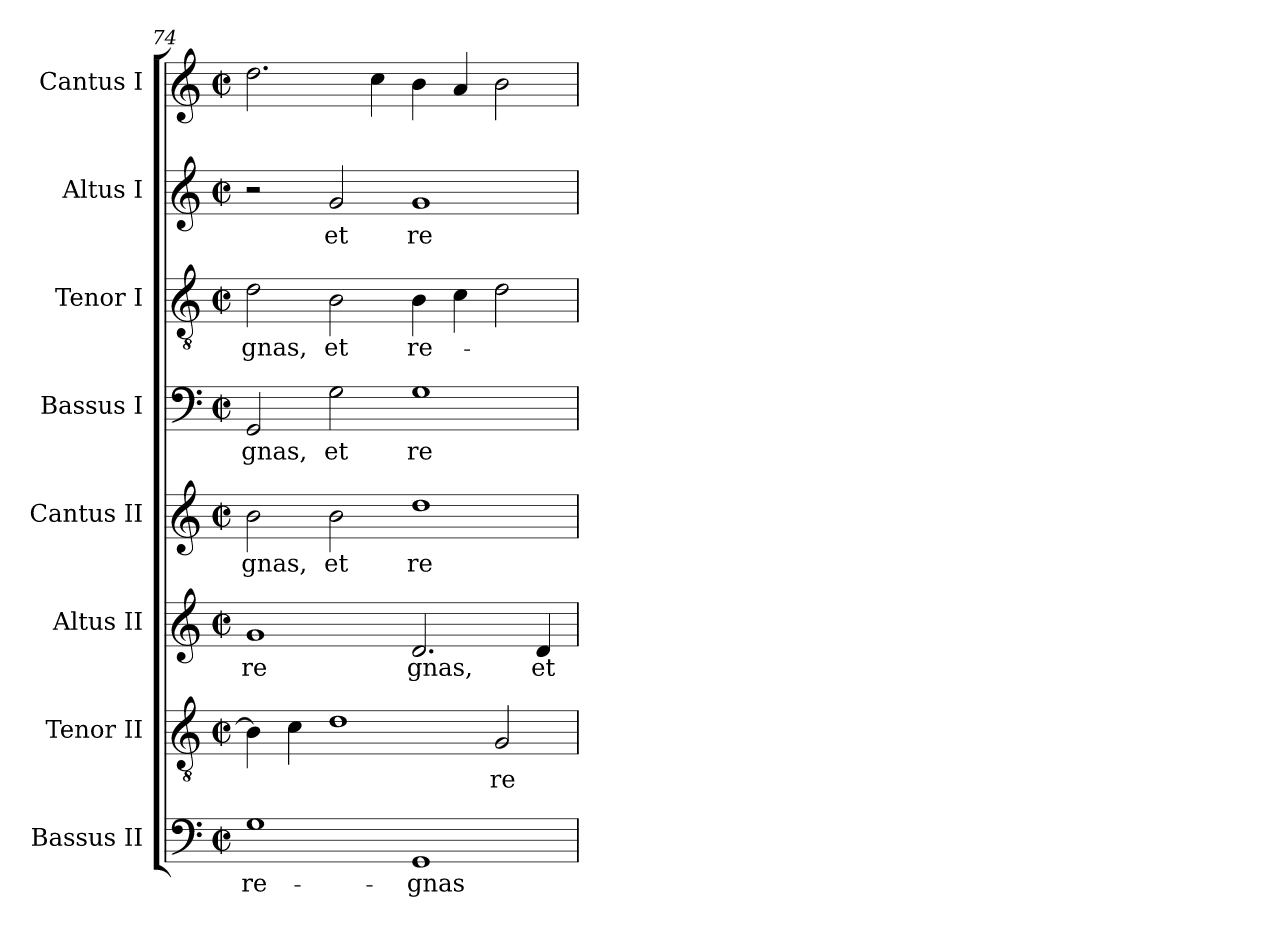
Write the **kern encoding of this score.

**kern	**text	**kern	**text	**kern	**text	**kern	**text	**kern	**text	**kern	**text	**kern	**text	**kern
*part8	*part8	*part7	*part7	*part6	*part6	*part5	*part5	*part4	*part4	*part3	*part3	*part2	*part2	*part1
*staff8	*staff8	*staff7	*staff7	*staff6	*staff6	*staff5	*staff5	*staff4	*staff4	*staff3	*staff3	*staff2	*staff2	*staff1
*I"Bassus II	*	*I"Tenor II	*	*I"Altus II	*	*I"Cantus II	*	*I"Bassus I	*	*I"Tenor I	*	*I"Altus I	*	*I"Cantus I
*clefF4	*	*clefGv2	*	*clefG2	*	*clefG2	*	*clefF4	*	*clefGv2	*	*clefG2	*	*clefG2
*M2/2	*	*M2/2	*	*M2/2	*	*M2/2	*	*M2/2	*	*M2/2	*	*M2/2	*	*M2/2
*met(c|)	*	*met(c|)	*	*met(c|)	*	*met(c|)	*	*met(c|)	*	*met(c|)	*	*met(c|)	*	*met(c|)
=74	=74	=74	=74	=74	=74	=74	=74	=74	=74	=74	=74	=74	=74	=74
!	!LO:LY:b:cj	!	!	!	!LO:LY:b:cj	!	!LO:LY:b:cj	!	!LO:LY:b:cj	!	!LO:LY:b:cj	!	!	!
1G	re-	4B\]	.	1g	re	2b\	-gnas,	2GG/	gnas,	2d\	-gnas,	2r	.	2.dd\
.	.	4c\	.	.	.	.	.	.	.	.	.	.	.	.
!	!	!	!	!	!	!	!LO:LY:b:cj	!	!LO:LY:b:cj	!	!LO:LY:b:cj	!	!LO:LY:b:cj	!
.	.	1d	.	.	.	2b\	et	2G\	et	2B\	et	2g/	et	.
.	.	.	.	.	.	.	.	.	.	.	.	.	.	4cc\
!	!LO:LY:b:cj	!	!	!	!LO:LY:b:cj	!	!LO:LY:b:cj	!	!LO:LY:b:cj	!	!LO:LY:b:cj	!	!LO:LY:b:cj	!
1GG	-gnas	.	.	2.d/	gnas,	1dd	re-	1G	re	4B\	re-	1g	re-	4b\
.	.	.	.	.	.	.	.	.	.	4c\	.	.	.	4a/
!	!	!	!LO:LY:b:cj	!	!	!	!	!	!	!	!	!	!	!
.	.	2G/	re	.	.	.	.	.	.	2d\	.	.	.	2b\
!	!	!	!	!	!LO:LY:b:cj	!	!	!	!	!	!	!	!	!
.	.	.	.	4d/	et	.	.	.	.	.	.	.	.	.
=	=	=	=	=	=	=	=	=	=	=	=	=	=	=
*-	*-	*-	*-	*-	*-	*-	*-	*-	*-	*-	*-	*-	*-	*-
